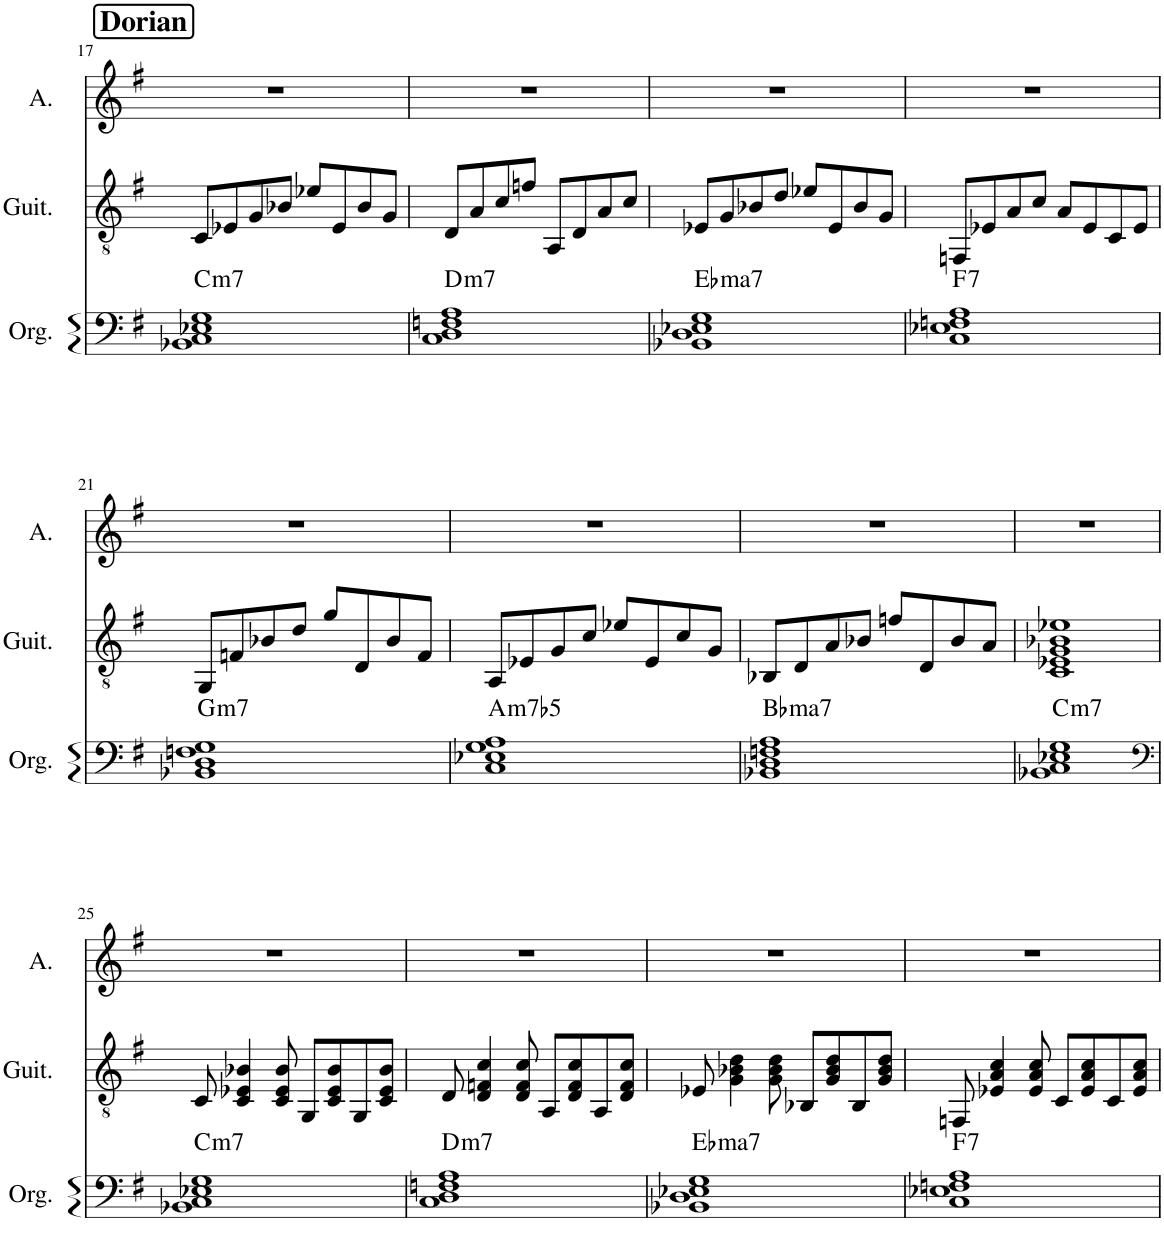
**kern	**harte	**kern	**kern
*part3	*part3	*part2	*part1
*staff3	*	*staff2	*staff1
*I"Pipe Organ	*	*I"Classical Guitar	*I"Alto
*I'Org.	*	*I'Guit.	*I'A.
!!LO:PB:g=z
*clefF4	*	*clefGv2	*clefG2
*k[f#]	*	*k[f#]	*k[f#]
*M4/4	*	*M4/4	*M4/4
!!LO:REH:place=s1:a:B:cj:fs=14:t=Dorian
=17	=17	=17	=17
!	!LO:H:kt=m7	!	!
1BB-X 1C 1E-X 1G	C:min7	8C/L	1r
.	.	8E-X/	.
.	.	8G/	.
.	.	8B-X/J	.
.	.	8e-X/L	.
.	.	8E-/	.
.	.	8B-/	.
.	.	8G/J	.
=18	=18	=18	=18
!	!LO:H:kt=m7	!	!
1C 1D 1Fn 1A	D:min7	8D/L	1r
.	.	8A/	.
.	.	8c/	.
.	.	8fn/J	.
.	.	8AA/L	.
.	.	8D/	.
.	.	8A/	.
.	.	8c/J	.
=19	=19	=19	=19
!	!LO:H:kt=ma7	!	!
1BB-X 1D 1E-X 1G	Eb:maj7	8E-X/L	1r
.	.	8G/	.
.	.	8B-X/	.
.	.	8d/J	.
.	.	8e-X/L	.
.	.	8E-/	.
.	.	8B-/	.
.	.	8G/J	.
=20	=20	=20	=20
!	!LO:H:kt=7	!	!
1C 1E-X 1Fn 1A	F:7	8FFn/L	1r
.	.	8E-X/	.
.	.	8A/	.
.	.	8c/J	.
.	.	8A/L	.
.	.	8E-/	.
.	.	8C/	.
.	.	8E-/J	.
!!LO:LB:g=z
=21	=21	=21	=21
!	!LO:H:kt=m7	!	!
1BB-X 1D 1Fn 1G	G:min7	8GG/L	1r
.	.	8Fn/	.
.	.	8B-X/	.
.	.	8d/J	.
.	.	8g/L	.
.	.	8D/	.
.	.	8B-/	.
.	.	8F/J	.
=22	=22	=22	=22
!	!LO:H:kt=m7b5	!	!
1C 1E-X 1G 1A	A:hdim7	8AA/L	1r
.	.	8E-X/	.
.	.	8G/	.
.	.	8c/J	.
.	.	8e-X/L	.
.	.	8E-/	.
.	.	8c/	.
.	.	8G/J	.
=23	=23	=23	=23
!	!LO:H:kt=ma7	!	!
1BB-X 1D 1Fn 1A	Bb:maj7	8BB-X/L	1r
.	.	8D/	.
.	.	8A/	.
.	.	8B-X/J	.
.	.	8fn/L	.
.	.	8D/	.
.	.	8B-/	.
.	.	8A/J	.
=24	=24	=24	=24
!	!LO:H:kt=m7	!	!
1BB-X 1C 1E-X 1G	C:min7	1C 1E-X 1G 1B-X 1e-X	1r
!!LO:LB:g=z
=25	=25	=25	=25
*clefF4	*	*	*
!	!LO:H:kt=m7	!	!
1BB-X 1C 1E-X 1G	C:min7	8C/	1r
.	.	4C/ 4E-X/ 4B-X/	.
.	.	8C/ 8E-/ 8B-/	.
.	.	8GG/L	.
.	.	8C/ 8E-/ 8B-/	.
.	.	8GG/	.
.	.	8C/ 8E-/ 8B-/J	.
=26	=26	=26	=26
!	!LO:H:kt=m7	!	!
1C 1D 1Fn 1A	D:min7	8D/	1r
.	.	4D/ 4Fn/ 4c/	.
.	.	8D/ 8F/ 8c/	.
.	.	8AA/L	.
.	.	8D/ 8F/ 8c/	.
.	.	8AA/	.
.	.	8D/ 8F/ 8c/J	.
=27	=27	=27	=27
!	!LO:H:kt=ma7	!	!
1BB-X 1D 1E-X 1G	Eb:maj7	8E-X/	1r
.	.	4G\ 4B-X\ 4d\	.
.	.	8G\ 8B-\ 8d\	.
.	.	8BB-X/L	.
.	.	8G/ 8B-/ 8d/	.
.	.	8BB-/	.
.	.	8G/ 8B-/ 8d/J	.
=28	=28	=28	=28
!	!LO:H:kt=7	!	!
1C 1E-X 1Fn 1A	F:7	8FFn/	1r
.	.	4E-X/ 4A/ 4c/	.
.	.	8E-/ 8A/ 8c/	.
.	.	8C/L	.
.	.	8E-/ 8A/ 8c/	.
.	.	8C/	.
.	.	8E-/ 8A/ 8c/J	.
=	=	=	=
*-	*-	*-	*-
